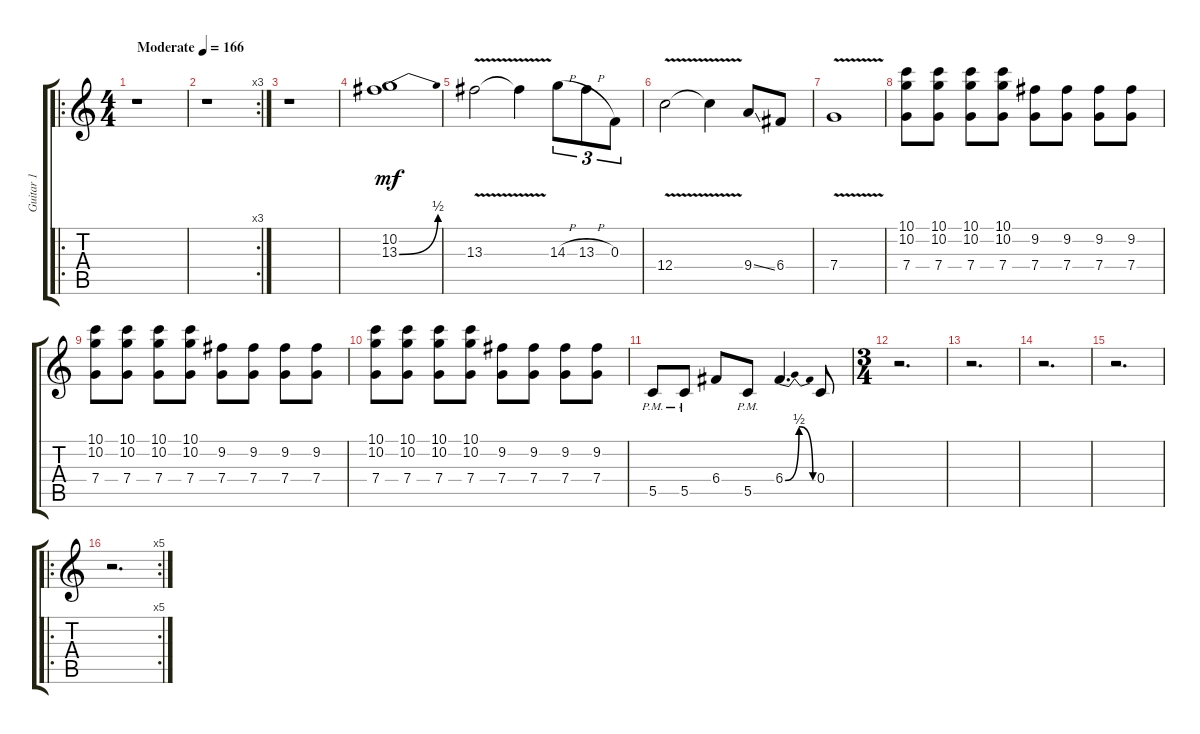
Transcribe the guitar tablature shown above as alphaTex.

\track ("Guitar 1" "Guitar 1") {instrument distortionguitar}
\staff {score tabs}
\tuning (D4 A3 F3 C3 G2 C2) {hide}
\ro
\ts (4 4)
\tempo (166 "Moderate")
\clef g2
\ks c
r.1{dy mf instrument distortionguitar} |
\rc 3
r.1 |
r.1 |
(10.2 13.3{be (bend 0 0 60 2)}).1 |
13.3{v}.2 13.3{v t}.4 14.3{h}.8{tu (3 2)} 13.3{h}.8{tu (3 2)} 0.3.8{tu (3 2)} |
12.4{v}.2 12.4{v t}.4 9.4{ss}.8 6.4.8 |
7.4{v}.1 |
(10.1 10.2 7.4).8 (10.1 10.2 7.4).8 (10.1 10.2 7.4).8 (10.1 10.2 7.4).8 (9.2 7.4).8 (9.2 7.4).8 (9.2 7.4).8 (9.2 7.4).8 |
(10.1 10.2 7.4).8 (10.1 10.2 7.4).8 (10.1 10.2 7.4).8 (10.1 10.2 7.4).8 (9.2 7.4).8 (9.2 7.4).8 (9.2 7.4).8 (9.2 7.4).8 |
(10.1 10.2 7.4).8 (10.1 10.2 7.4).8 (10.1 10.2 7.4).8 (10.1 10.2 7.4).8 (9.2 7.4).8 (9.2 7.4).8 (9.2 7.4).8 (9.2 7.4).8 |
5.5{pm}.8 5.5{pm}.8 6.4.8 5.5{pm}.8 6.4{be (bendrelease 0 0 25 2 35 2 60 0)}.4{d} 0.4.8 |
\ts (3 4)
r.2{d} |
r.2{d} |
r.2{d} |
r.2{d} |
\ro
\rc 5
r.2{d}
